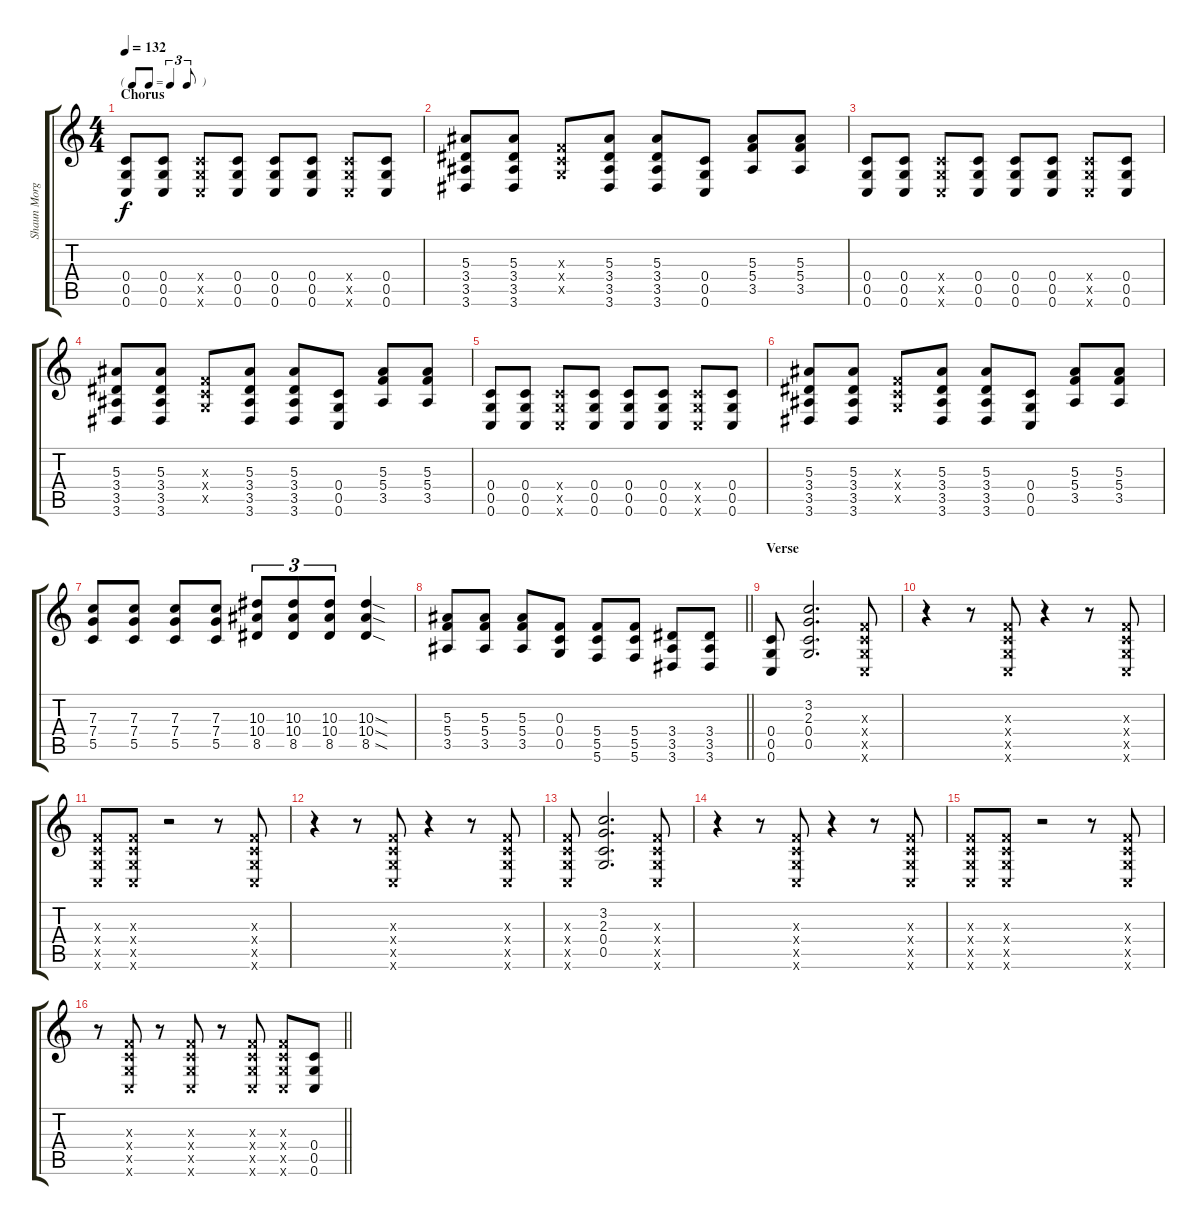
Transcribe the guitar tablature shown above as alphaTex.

\track ("Shaun Morgan" "Shaun Morg") {instrument distortionguitar}
\staff {score tabs}
\tuning (D4 A3 F3 C3 G2 C2) {hide}
\ts (4 4)
\tf triplet8th
\section ("" "Chorus")
\tempo 132
\clef g2
\ks c
(0.4 0.5 0.6).8{dy f} (0.4 0.5 0.6).8 (0.4{x} 0.5{x} 0.6{x}).8 (0.4 0.5 0.6).8 (0.4 0.5 0.6).8 (0.4 0.5 0.6).8 (0.4{x} 0.5{x} 0.6{x}).8 (0.4 0.5 0.6).8 |
(5.3 3.4 3.5 3.6).8 (5.3 3.4 3.5 3.6).8 (0.3{x} 0.4{x} 0.5{x}).8 (5.3 3.4 3.5 3.6).8 (5.3 3.4 3.5 3.6).8 (0.4 0.5 0.6).8 (5.3 5.4 3.5).8 (5.3 5.4 3.5).8 |
(0.4 0.5 0.6).8 (0.4 0.5 0.6).8 (0.4{x} 0.5{x} 0.6{x}).8 (0.4 0.5 0.6).8 (0.4 0.5 0.6).8 (0.4 0.5 0.6).8 (0.4{x} 0.5{x} 0.6{x}).8 (0.4 0.5 0.6).8 |
(5.3 3.4 3.5 3.6).8 (5.3 3.4 3.5 3.6).8 (0.3{x} 0.4{x} 0.5{x}).8 (5.3 3.4 3.5 3.6).8 (5.3 3.4 3.5 3.6).8 (0.4 0.5 0.6).8 (5.3 5.4 3.5).8 (5.3 5.4 3.5).8 |
(0.4 0.5 0.6).8 (0.4 0.5 0.6).8 (0.4{x} 0.5{x} 0.6{x}).8 (0.4 0.5 0.6).8 (0.4 0.5 0.6).8 (0.4 0.5 0.6).8 (0.4{x} 0.5{x} 0.6{x}).8 (0.4 0.5 0.6).8 |
(5.3 3.4 3.5 3.6).8 (5.3 3.4 3.5 3.6).8 (0.3{x} 0.4{x} 0.5{x}).8 (5.3 3.4 3.5 3.6).8 (5.3 3.4 3.5 3.6).8 (0.4 0.5 0.6).8 (5.3 5.4 3.5).8 (5.3 5.4 3.5).8 |
(7.3 7.4 5.5).8 (7.3 7.4 5.5).8 (7.3 7.4 5.5).8 (7.3 7.4 5.5).8 (10.3 10.4 8.5).8{tu (3 2)} (10.3 10.4 8.5).8{tu (3 2)} (10.3 10.4 8.5).8{tu (3 2)} (10.3{sod} 10.4{sod} 8.5{sod}).4 |
\barLineRight lightlight
(5.3 5.4 3.5).8 (5.3 5.4 3.5).8 (5.3 5.4 3.5).8 (0.3 0.4 0.5).8 (5.4 5.5 5.6).8 (5.4 5.5 5.6).8 (3.4 3.5 3.6).8 (3.4 3.5 3.6).8 |
\section ("" "Verse")
(0.4 0.5 0.6).8 (3.2 2.3 0.4 0.5).2{d} (0.3{x} 0.4{x} 0.5{x} 0.6{x}).8 |
r.4 r.8 (0.3{x} 0.4{x} 0.5{x} 0.6{x}).8 r.4 r.8 (0.3{x} 0.4{x} 0.5{x} 0.6{x}).8 |
(0.3{x} 0.4{x} 0.5{x} 0.6{x}).8 (0.3{x} 0.4{x} 0.5{x} 0.6{x}).8 r.2 r.8 (0.3{x} 0.4{x} 0.5{x} 0.6{x}).8 |
r.4 r.8 (0.3{x} 0.4{x} 0.5{x} 0.6{x}).8 r.4 r.8 (0.3{x} 0.4{x} 0.5{x} 0.6{x}).8 |
(0.3{x} 0.4{x} 0.5{x} 0.6{x}).8 (3.2 2.3 0.4 0.5).2{d} (0.3{x} 0.4{x} 0.5{x} 0.6{x}).8 |
r.4 r.8 (0.3{x} 0.4{x} 0.5{x} 0.6{x}).8 r.4 r.8 (0.3{x} 0.4{x} 0.5{x} 0.6{x}).8 |
(0.3{x} 0.4{x} 0.5{x} 0.6{x}).8 (0.3{x} 0.4{x} 0.5{x} 0.6{x}).8 r.2 r.8 (0.3{x} 0.4{x} 0.5{x} 0.6{x}).8 |
\barLineRight lightlight
r.8 (0.3{x} 0.4{x} 0.5{x} 0.6{x}).8 r.8 (0.3{x} 0.4{x} 0.5{x} 0.6{x}).8 r.8 (0.3{x} 0.4{x} 0.5{x} 0.6{x}).8 (0.3{x} 0.4{x} 0.5{x} 0.6{x}).8 (0.4 0.5 0.6).8
